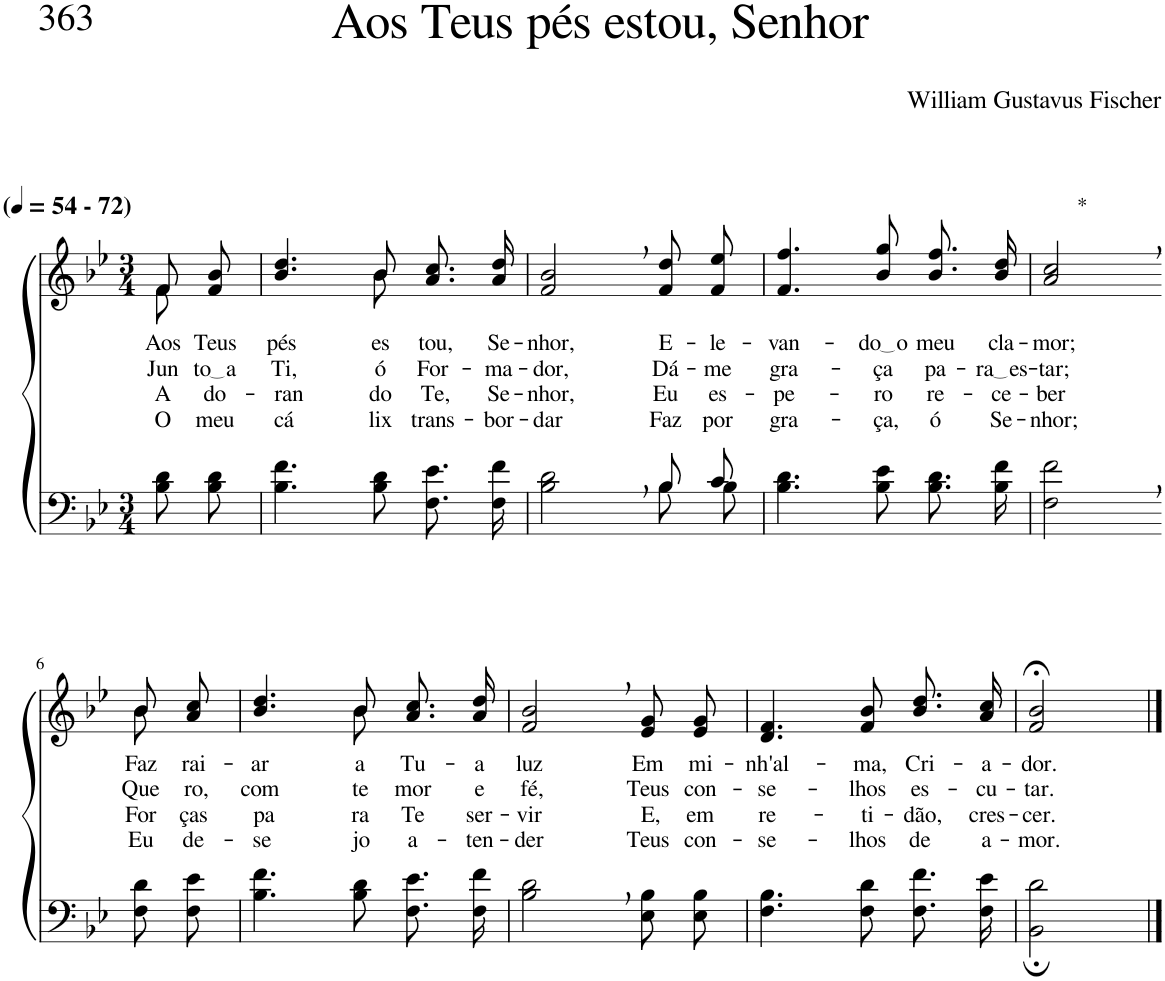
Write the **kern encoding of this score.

**kern	**kern	**text	**text	**text	**text
*part2	*part1	*part1	*part1	*part1	*part1
*staff2	*staff1	*staff1	*staff1	*staff1	*staff1
*I"Parte III e IV	*I"Parte I e II	*	*	*	*
*clefF4	*clefG2	*	*	*	*
*Trd2c3	*Trd2c3	*	*	*	*
*k[b-e-]	*k[b-e-]	*	*	*	*
*M3/4	*M3/4	*	*	*	*
*MM54	*MM54	*	*	*	*
=1	=1	=1	=1	=1	=1
*	*^	*	*	*	*
!	!LO:TX:a:B:t=(	!	!	!	!	!
!	!LO:TX:a:B:t=- 72)	!	!	!	!	!
!	!	!	!LO:LY:b	!LO:LY:b	!LO:LY:b	!LO:LY:b
8B-\ 8d\L	8f/L	8f\	Aos	Jun-	A-	O
!	!	!	!LO:LY:b	!LO:LY:b	!LO:LY:b	!LO:LY:b
8B-\ 8d\J	8f/ 8b-/J	8ryy	Teus	to a	-do-	meu
=2	=2	=2	=2	=2	=2	=2
!	!	!	!LO:LY:b	!LO:LY:b	!LO:LY:b	!LO:LY:b
4.B-\ 4.f\	4.b-/ 4.dd/	4.ryy	pés	Ti,	-ran-	cá-
!	!	!	!LO:LY:b	!LO:LY:b	!LO:LY:b	!LO:LY:b
8B-\ 8d\	8b-/	8b-\	es-	ó	-do-	-lix
!	!	!	!LO:LY:b	!LO:LY:b	!LO:LY:b	!LO:LY:b
8.F\ 8.e-\L	8.a\ 8.cc\L	4ryy	-tou,	For-	-Te,	trans-
!	!	!	!LO:LY:b	!LO:LY:b	!LO:LY:b	!LO:LY:b
16F\ 16f\Jk	16a\ 16dd\Jk	.	Se-	-ma-	Se-	-bor-
*	*v	*v	*	*	*	*
=3	=3	=3	=3	=3	=3
*^	*	*	*	*	*
!	!	!	!LO:LY:b	!LO:LY:b	!LO:LY:b	!LO:LY:b
2ryy	2B-\ 2d\	2f/, 2b-/,	-nhor,	-dor,	-nhor,	-dar
!	!	!	!LO:LY:b	!LO:LY:b	!LO:LY:b	!LO:LY:b
8B-/L	8B-\L	8f\ 8dd\L	E-	Dá-	Eu	Faz
!	!	!	!LO:LY:b	!LO:LY:b	!LO:LY:b	!LO:LY:b
8c/J	8B-\J	8f\ 8ee-\J	-le-	-me	es-	por
=4	=4	=4	=4	=4	=4	=4
!	!	!	!LO:LY:b	!LO:LY:b	!LO:LY:b	!LO:LY:b
*v	*v	*	*	*	*	*
4.B-\ 4.d\	4.f/ 4.ff/	-van-	gra-	-pe-	gra-
!	!	!LO:LY:b	!LO:LY:b	!LO:LY:b	!LO:LY:b
8B-\ 8e-\	8b-/ 8gg/	do o	-ça	-ro	-ça,
!	!	!LO:LY:b	!LO:LY:b	!LO:LY:b	!LO:LY:b
8.B-\ 8.d\L	8.b-\ 8.ff\L	meu	pa-	re-	ó
!	!	!LO:LY:b	!LO:LY:b	!LO:LY:b	!LO:LY:b
16B-\ 16f\Jk	16b-\ 16dd\Jk	cla-	ra es	-ce-	Se-
=5	=5	=5	=5	=5	=5
!	!LO:TX:a:t=*	!	!	!	!
!	!	!LO:LY:b	!LO:LY:b	!LO:LY:b	!LO:LY:b
2F\, 2f\,	2a/, 2cc/,	-mor;	-tar;	-ber	-nhor;
!!LO:LB:g=z
=6-	=6-	=6-	=6-	=6-	=6-
*	*^	*	*	*	*
!	!	!	!LO:LY:b	!LO:LY:b	!LO:LY:b	!LO:LY:b
8F\ 8d\L	8b-\L	8b-\	Faz	Que-	For-	Eu
!	!	!	!LO:LY:b	!LO:LY:b	!LO:LY:b	!LO:LY:b
8F\ 8e-\J	8a\ 8cc\J	8ryy	rai-	-ro,	-ças	de-
=7	=7	=7	=7	=7	=7	=7
!	!	!	!LO:LY:b	!LO:LY:b	!LO:LY:b	!LO:LY:b
4.B-\ 4.f\	4.b-/ 4.dd/	4.ryy	-ar	com	pa-	-se-
!	!	!	!LO:LY:b	!LO:LY:b	!LO:LY:b	!LO:LY:b
8B-\ 8d\	8b-/	8b-\	a	te-	-ra	-jo
!	!	!	!LO:LY:b	!LO:LY:b	!LO:LY:b	!LO:LY:b
8.F\ 8.e-\L	8.a\ 8.cc\L	4ryy	Tu-	-mor	Te	a-
!	!	!	!LO:LY:b	!LO:LY:b	!LO:LY:b	!LO:LY:b
16F\ 16f\Jk	16a\ 16dd\Jk	.	-a	e	ser-	-ten-
*	*v	*v	*	*	*	*
=8	=8	=8	=8	=8	=8
!	!	!LO:LY:b	!LO:LY:b	!LO:LY:b	!LO:LY:b
2B-\, 2d\,	2f/, 2b-/,	luz	fé,	-vir	-der
!	!	!LO:LY:b	!LO:LY:b	!LO:LY:b	!LO:LY:b
8E-\ 8B-\L	8e-/ 8g/L	Em	Teus	E,	Teus
!	!	!LO:LY:b	!LO:LY:b	!LO:LY:b	!LO:LY:b
8E-\ 8B-\J	8e-/ 8g/J	mi-	con-	em	con-
=9	=9	=9	=9	=9	=9
!	!	!LO:LY:b	!LO:LY:b	!LO:LY:b	!LO:LY:b
4.F\ 4.B-\	4.d/ 4.f/	-nh'al-	-se-	re-	-se-
!	!	!LO:LY:b	!LO:LY:b	!LO:LY:b	!LO:LY:b
8F\ 8d\	8f/ 8b-/	-ma,	-lhos	-ti-	-lhos
!	!	!LO:LY:b	!LO:LY:b	!LO:LY:b	!LO:LY:b
8.F\ 8.f\L	8.b-\ 8.dd\L	Cri-	es-	-dão,	de
!	!	!LO:LY:b	!LO:LY:b	!LO:LY:b	!LO:LY:b
16F\ 16e-\Jk	16a\ 16cc\Jk	-a-	-cu-	cres-	a-
=10	=10	=10	=10	=10	=10
!	!	!LO:LY:b	!LO:LY:b	!LO:LY:b	!LO:LY:b
2BB-\; 2d\;	2f/;< 2b-/;<	-dor.	-tar.	-cer.	-mor.
==	==	==	==	==	==
*-	*-	*-	*-	*-	*-
